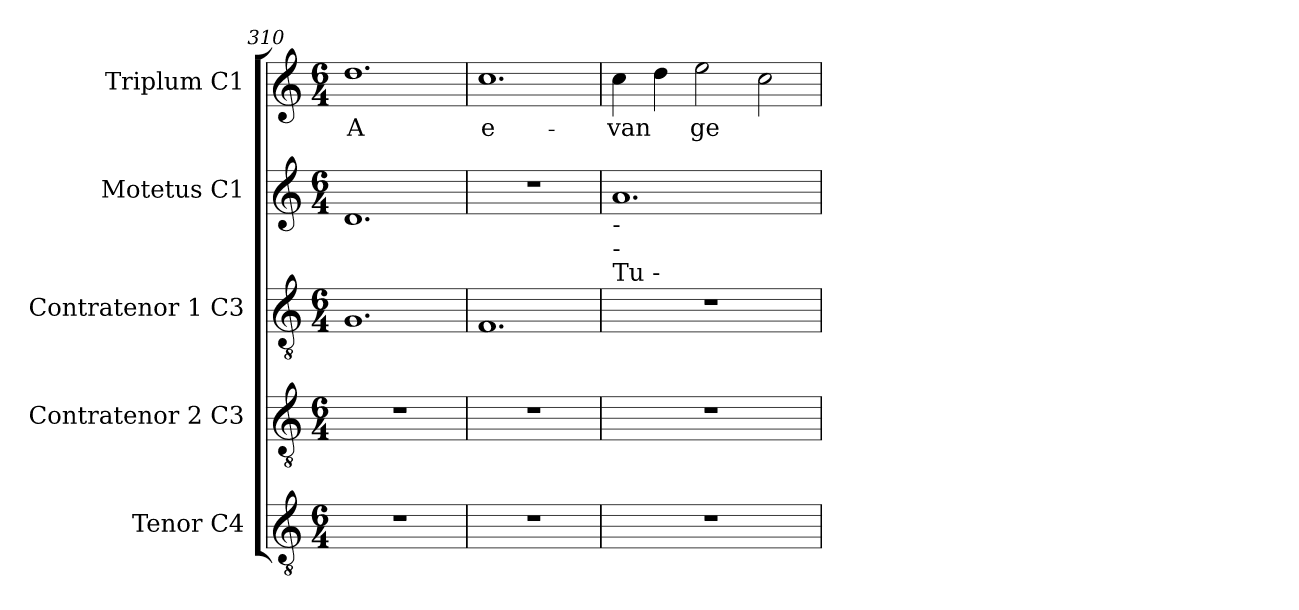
**kern	**kern	**kern	**text	**kern	**text	**kern	**text
*part5	*part4	*part3	*part3	*part2	*part2	*part1	*part1
*staff5	*staff4	*staff3	*staff3	*staff2	*staff2	*staff1	*staff1
*I"Tenor  C4	*I"Contratenor 2  C3	*I"Contratenor 1  C3	*	*I"Motetus  C1	*	*I"Triplum  C1	*
*I'T	*I'Ct2	*I'Ct1	*	*I'Mot	*	*I'Tr	*
*clefGv2	*clefGv2	*clefGv2	*	*clefG2	*	*clefG2	*
*k[]	*k[]	*k[]	*	*k[]	*	*k[]	*
*C:	*C:	*C:	*	*C:	*	*C:	*
*M6/4	*M6/4	*M6/4	*	*M6/4	*	*M6/4	*
=310	=310	=310	=310	=310	=310	=310	=310
!	!	!	!LO:LY:b:cj	!	!LO:LY:b:cj	!	!LO:LY:b:cj
1.r	1.r	1.G	.	1.d	.	1.dd	A
=311	=311	=311	=311	=311	=311	=311	=311
!	!	!	!LO:LY:b:cj	!	!	!	!LO:LY:b:cj
1.r	1.r	1.F	.	1.r	.	1.cc	e-
=312	=312	=312	=312	=312	=312	=312	=312
!	!	!LO:TX:a:t=Tu -	!	!	!	!	!
!	!	!LO:TX:a:t=-	!	!	!	!	!
!	!	!LO:TX:a:t=-	!	!	!	!	!
!	!	!	!	!	!LO:LY:b:cj	!	!LO:LY:b:cj
1.r	1.r	1.r	.	1.a	.	4cc\	-van-
!	!	!	!	!	!	!	!LO:LY:b:cj
.	.	.	.	.	.	4dd\	--
!	!	!	!	!	!	!	!LO:LY:b:cj
.	.	.	.	.	.	2ee\	-ge-
!	!	!	!	!	!	!	!LO:LY:b:cj
.	.	.	.	.	.	2cc\	--
=	=	=	=	=	=	=	=
*-	*-	*-	*-	*-	*-	*-	*-
